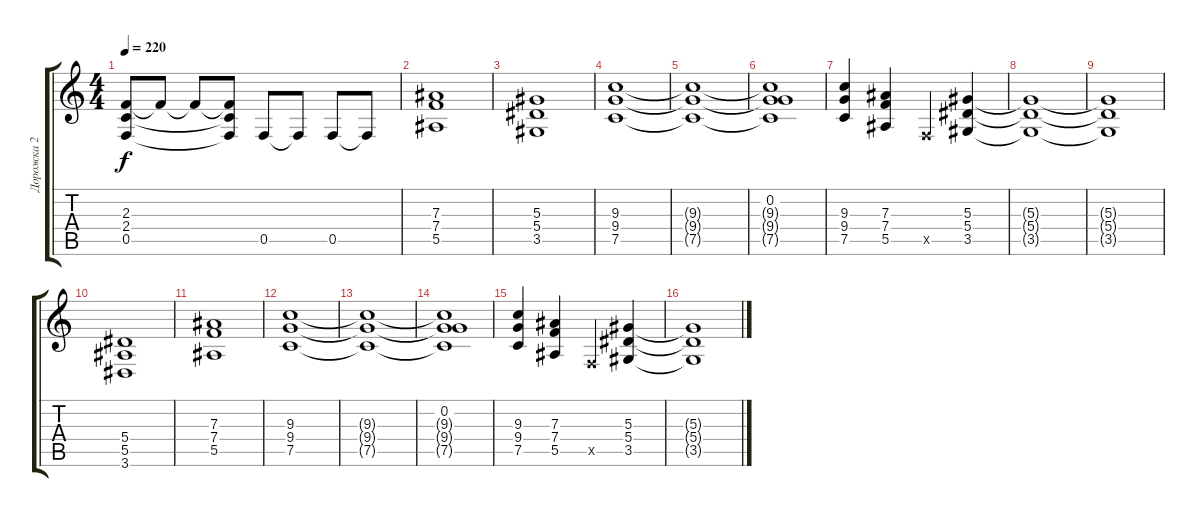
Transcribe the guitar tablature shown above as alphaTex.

\track ("Дорожка 2" "Дорожка 2") {instrument distortionguitar}
\staff {score tabs}
\tuning (C4 G3 Eb3 Bb2 F2 C2) {hide}
\ts (4 4)
\tempo 220
\clef g2
\ks c
(2.3 2.4 0.5).8{dy f} 2.3{t}.8 2.3{t}.8 (2.3{t} 2.4{t} 0.5{t}).8 0.5.8 0.5{t}.8 0.5.8 0.5{t}.8 |
(7.3 7.4 5.5).1 |
(5.3 5.4 3.5).1 |
(9.3 9.4 7.5).1 |
(9.3{t} 9.4{t} 7.5{t}).1 |
(0.2 9.3{t} 9.4{t} 7.5{t}).1 |
(9.3 9.4 7.5).4 (7.3 7.4 5.5).4 0.5{x}.4 (5.3 5.4 3.5).4 |
(5.3{t} 5.4{t} 3.5{t}).1 |
(5.3{t} 5.4{t} 3.5{t}).1 |
(5.4 5.5 3.6).1 |
(7.3 7.4 5.5).1 |
(9.3 9.4 7.5).1 |
(9.3{t} 9.4{t} 7.5{t}).1 |
(0.2 9.3{t} 9.4{t} 7.5{t}).1 |
(9.3 9.4 7.5).4 (7.3 7.4 5.5).4 0.5{x}.4 (5.3 5.4 3.5).4 |
(5.3{t} 5.4{t} 3.5{t}).1
